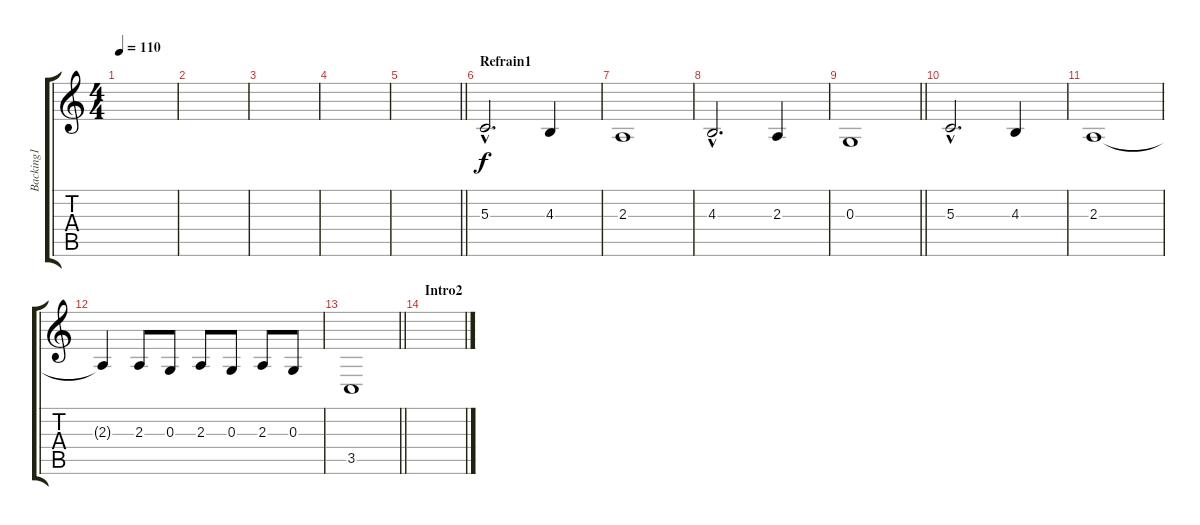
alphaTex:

\track ("Backing1" "Backing1") {instrument lead6voice}
\staff {score tabs}
\tuning (E4 B3 G3 D3 A2 E2) {hide}
\ts (4 4)
\tempo 110
\clef g2
\ks c
|
|
|
|
\barLineRight lightlight
|
\section ("" "Refrain1")
5.3{hac}.2{d} 4.3.4 |
2.3.1 |
4.3{hac}.2{d} 2.3.4 |
\barLineRight lightlight
0.3.1 |
5.3{hac}.2{d} 4.3.4 |
2.3.1 |
2.3{t}.4 2.3.8 0.3.8 2.3.8 0.3.8 2.3.8 0.3.8 |
\barLineRight lightlight
3.5.1 |
\section ("" "Intro2")
